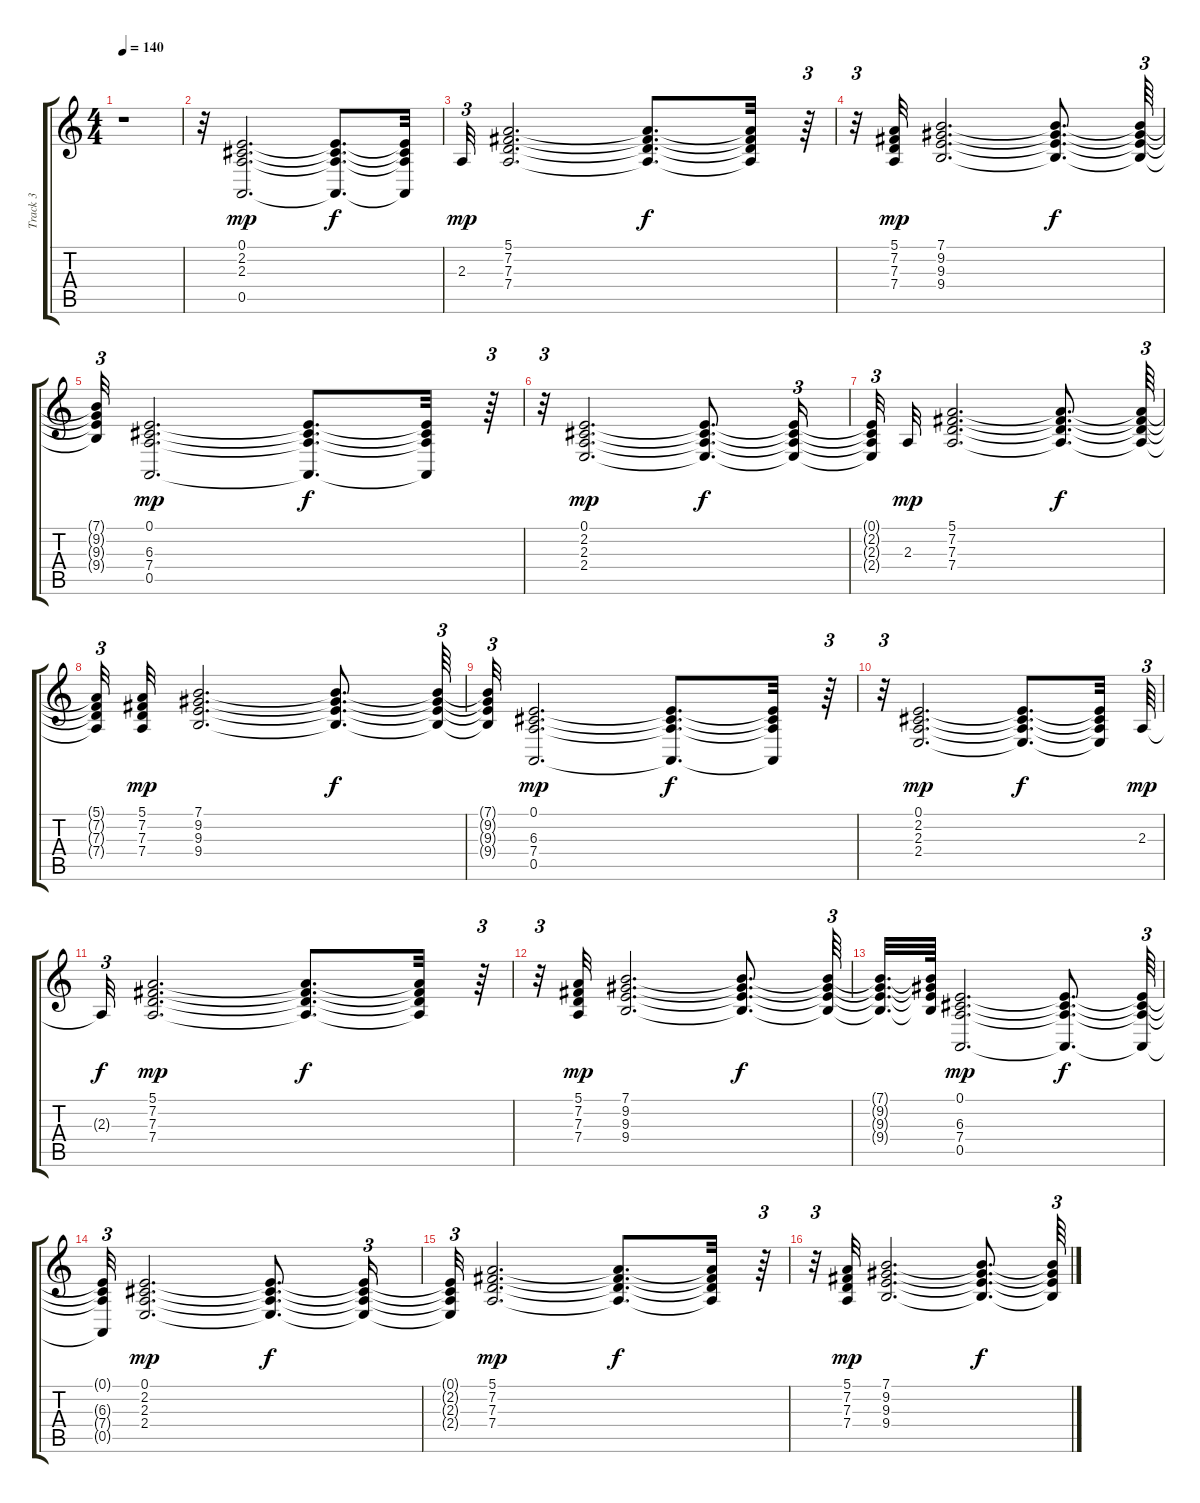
\track ("Track 3" "Track 3") {instrument synthstrings2}
\staff {score tabs}
\tuning (E4 B3 G3 D3 A2 E2) {hide}
\ts (4 4)
\tempo 140
\clef g2
\ks c
r.1{dy mp instrument synthstrings2} |
r.32 (0.1 2.2 2.3 0.5).2{d balance 10 instrument stringensemble2} (0.1{t} 2.2{t} 2.3{t} 0.5{t}).8{d dy f} (0.1{t} 2.2{t} 2.3{t} 0.5{t}).32 |
2.3.32{tu (3 2) dy mp} (5.1 7.2 7.3 7.4).2{d} (5.1{t} 7.2{t} 7.3{t} 7.4{t}).8{d dy f} (5.1{t} 7.2{t} 7.3{t} 7.4{t}).32 r.64{tu (3 2)} |
r.32{tu (3 2)} (5.1 7.2 7.3 7.4).32{dy mp} (7.1 9.2 9.3 9.4).2{d} (7.1{t} 9.2{t} 9.3{t} 9.4{t}).8{d dy f} (7.1{t} 9.2{t} 9.3{t} 9.4{t}).64{tu (3 2)} |
(7.1{t} 9.2{t} 9.3{t} 9.4{t}).32{tu (3 2)} (0.1 6.3 7.4 0.5).2{d dy mp} (0.1{t} 6.3{t} 7.4{t} 0.5{t}).8{d dy f} (0.1{t} 6.3{t} 7.4{t} 0.5{t}).32 r.64{tu (3 2)} |
r.32{tu (3 2)} (0.1 2.2 2.3 2.4).2{d dy mp} (0.1{t} 2.2{t} 2.3{t} 2.4{t}).8{d dy f} (0.1{t} 2.2{t} 2.3{t} 2.4{t}).16{tu (3 2)} |
(0.1{t} 2.2{t} 2.3{t} 2.4{t}).32{tu (3 2)} 2.3.32{dy mp} (5.1 7.2 7.3 7.4).2{d} (5.1{t} 7.2{t} 7.3{t} 7.4{t}).8{d dy f} (5.1{t} 7.2{t} 7.3{t} 7.4{t}).64{tu (3 2)} |
(5.1{t} 7.2{t} 7.3{t} 7.4{t}).32{tu (3 2)} (5.1 7.2 7.3 7.4).32{dy mp} (7.1 9.2 9.3 9.4).2{d} (7.1{t} 9.2{t} 9.3{t} 9.4{t}).8{d dy f} (7.1{t} 9.2{t} 9.3{t} 9.4{t}).64{tu (3 2)} |
(7.1{t} 9.2{t} 9.3{t} 9.4{t}).32{tu (3 2)} (0.1 6.3 7.4 0.5).2{d dy mp} (0.1{t} 6.3{t} 7.4{t} 0.5{t}).8{d dy f} (0.1{t} 6.3{t} 7.4{t} 0.5{t}).32 r.64{tu (3 2)} |
r.32{tu (3 2)} (0.1 2.2 2.3 2.4).2{d dy mp} (0.1{t} 2.2{t} 2.3{t} 2.4{t}).8{d dy f} (0.1{t} 2.2{t} 2.3{t} 2.4{t}).32 2.3.64{tu (3 2) dy mp} |
2.3{t}.32{tu (3 2) dy f} (5.1 7.2 7.3 7.4).2{d dy mp} (5.1{t} 7.2{t} 7.3{t} 7.4{t}).8{d dy f} (5.1{t} 7.2{t} 7.3{t} 7.4{t}).32 r.64{tu (3 2)} |
r.32{tu (3 2)} (5.1 7.2 7.3 7.4).32{dy mp} (7.1 9.2 9.3 9.4).2{d} (7.1{t} 9.2{t} 9.3{t} 9.4{t}).8{d dy f} (7.1{t} 9.2{t} 9.3{t} 9.4{t}).64{tu (3 2)} |
(7.1{t} 9.2{t} 9.3{t} 9.4{t}).32{d} (7.1{t} 9.2{t} 9.3{t} 9.4{t}).64 (0.1 6.3 7.4 0.5).2{d dy mp} (0.1{t} 6.3{t} 7.4{t} 0.5{t}).8{d dy f} (0.1{t} 6.3{t} 7.4{t} 0.5{t}).64{tu (3 2)} |
(0.1{t} 6.3{t} 7.4{t} 0.5{t}).32{tu (3 2)} (0.1 2.2 2.3 2.4).2{d dy mp} (0.1{t} 2.2{t} 2.3{t} 2.4{t}).8{d dy f} (0.1{t} 2.2{t} 2.3{t} 2.4{t}).16{tu (3 2)} |
(0.1{t} 2.2{t} 2.3{t} 2.4{t}).32{tu (3 2)} (5.1 7.2 7.3 7.4).2{d dy mp} (5.1{t} 7.2{t} 7.3{t} 7.4{t}).8{d dy f} (5.1{t} 7.2{t} 7.3{t} 7.4{t}).32 r.64{tu (3 2)} |
r.32{tu (3 2)} (5.1 7.2 7.3 7.4).32{dy mp} (7.1 9.2 9.3 9.4).2{d} (7.1{t} 9.2{t} 9.3{t} 9.4{t}).8{d dy f} (7.1{t} 9.2{t} 9.3{t} 9.4{t}).64{tu (3 2)}
